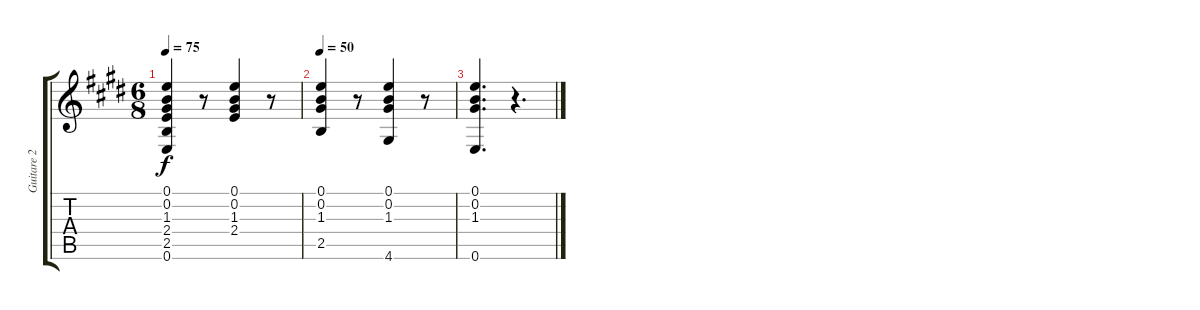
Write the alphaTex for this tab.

\track ("Guitare 2" "Guitare 2") {instrument acousticguitarnylon}
\staff {score tabs}
\tuning (E4 B3 G3 D3 A2 E2) {hide}
\ts (6 8)
\tempo 75
\clef g2
\ks e
(0.1 0.2 1.3 2.4 2.5 0.6).4{dy f} r.8 (0.1 0.2 1.3 2.4).4 r.8 |
\tempo 50
(0.1 0.2 1.3 2.5).4 r.8 (0.1 0.2 1.3 4.6).4 r.8 |
(0.1 0.2 1.3 0.6).4{d} r.4{d}
